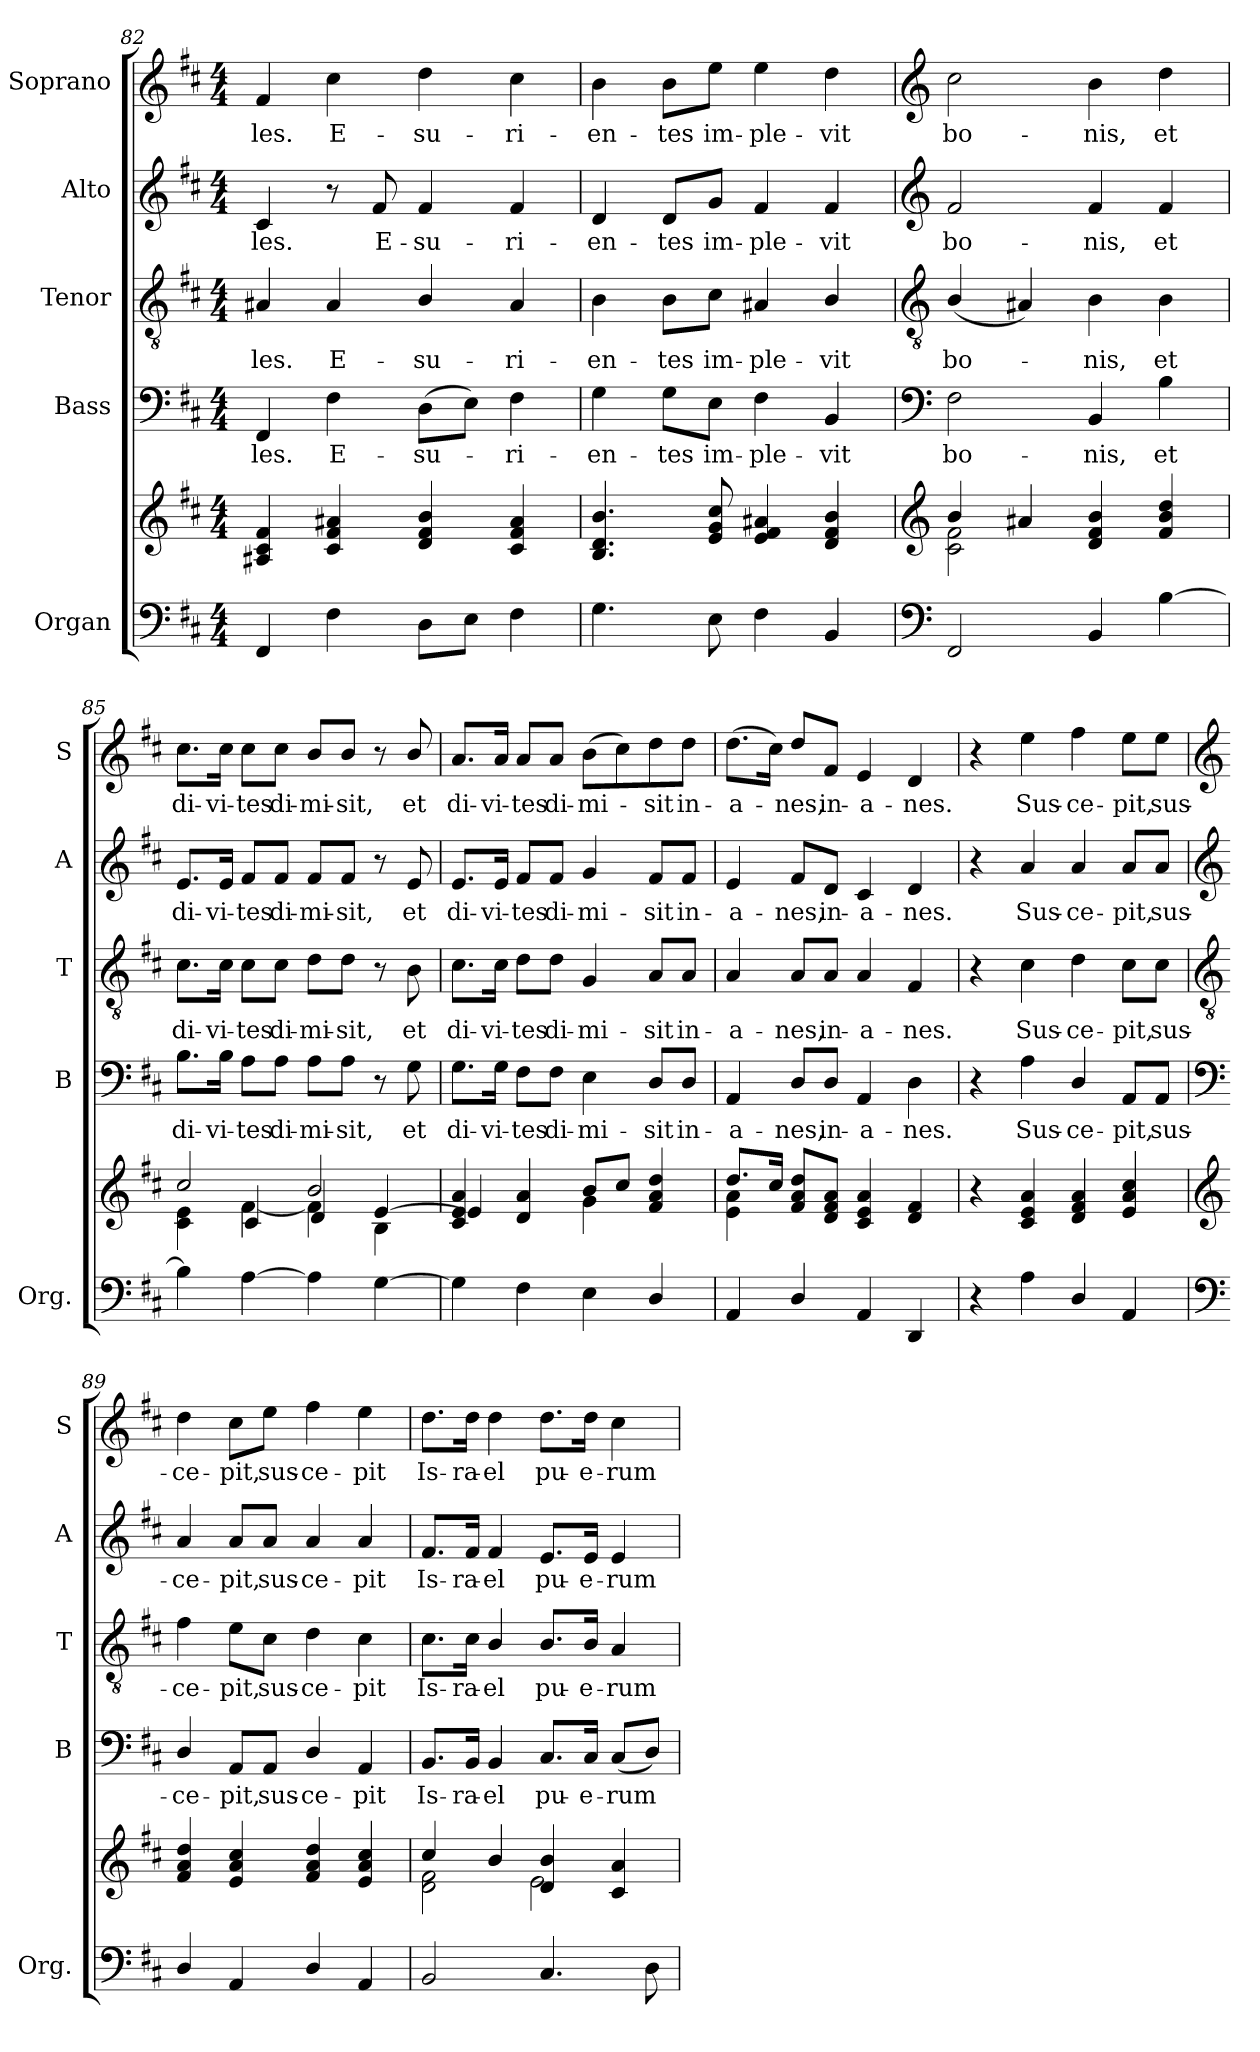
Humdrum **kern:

**kern	**kern	**kern	**text	**kern	**text	**kern	**text	**kern	**text
*part5	*part5	*part4	*part4	*part3	*part3	*part2	*part2	*part1	*part1
*staff6	*staff5	*staff4	*staff4	*staff3	*staff3	*staff2	*staff2	*staff1	*staff1
*I"Organ	*	*I"Bass	*	*I"Tenor	*	*I"Alto	*	*I"Soprano	*
*I'Org.	*	*I'B	*	*I'T	*	*I'A	*	*I'S	*
*clefF4	*clefG2	*clefF4	*	*clefGv2	*	*clefG2	*	*clefG2	*
*k[f#c#]	*k[f#c#]	*k[f#c#]	*	*k[f#c#]	*	*k[f#c#]	*	*k[f#c#]	*
*M4/4	*M4/4	*M4/4	*	*M4/4	*	*M4/4	*	*M4/4	*
=82	=82	=82	=82	=82	=82	=82	=82	=82	=82
4FF#/	4A#X/ 4c#/ 4f#/	4FF#/	les.	4A#X/	les.	4c#/	les.	4f#/	les.
4F#\	4c#/ 4f#/ 4a#X/	4F#\	E-	4A#/	E-	8r	.	4cc#\	E-
.	.	.	.	.	.	8f#/	E-	.	.
8D\L	4d/ 4f#/ 4b/	(8D\L	su-	4B/	su-	4f#/	su-	4dd\	su-
8E\J	.	8E\J)	.	.	.	.	.	.	.
4F#\	4c#/ 4f#/ 4a#/	4F#\	ri-	4A#/	ri-	4f#/	ri-	4cc#\	ri-
=83	=83	=83	=83	=83	=83	=83	=83	=83	=83
4.G\	4.B/ 4.d/ 4.b/	4G\	en-	4B\	en-	4d/	en-	4b\	en-
.	.	8G\L	tes	8B\L	tes	8d/L	tes	8b\L	tes
8E\	8e/ 8g/ 8cc#/	8E\J	im-	8c#\J	im-	8g/J	im-	8ee\J	im-
4F#\	4e/ 4f#/ 4a#X/	4F#\	ple-	4A#X/	ple-	4f#/	ple-	4ee\	ple-
4BB/	4d/ 4f#/ 4b/	4BB/	vit	4B/	vit	4f#/	vit	4dd\	vit
!!LO:LB:g=z
=84	=84	=84	=84	=84	=84	=84	=84	=84	=84
*clefF4	*clefG2	*clefF4	*	*clefGv2	*	*clefG2	*	*clefG2	*
*	*^	*	*	*	*	*	*	*	*
2FF#/	4b/	2c#\ 2f#\	2F#\	bo-	(4B/	bo-	2f#/	bo-	2cc#\	bo-
.	4a#X/	.	.	.	4A#X/)	.	.	.	.	.
4BB/	4d/ 4f#/ 4b/	2ryy	4BB/	nis,	4B\	nis,	4f#/	nis,	4b\	nis,
[4B\	4f#/ 4b/ 4dd/	.	4B\	et	4B\	et	4f#/	et	4dd\	et
=85	=85	=85	=85	=85	=85	=85	=85	=85	=85	=85
*	*	*^	*	*	*	*	*	*	*	*
4B\]	2cc#/	4c#\ 4e\	4ryy	8.B\L	di-	8.c#\L	di-	8.e/L	di-	8.cc#\L	di-
.	.	.	.	16B\Jk	vi-	16c#\Jk	vi-	16e/Jk	vi-	16cc#\Jk	vi-
[4A\	.	[4f#\	4c#/	8A\L	tes	8c#\L	tes	8f#/L	tes	8cc#\L	tes
.	.	.	.	8A\J	di-	8c#\J	di-	8f#/J	di-	8cc#\J	di-
4A\]	2b/	4f#\]	4d/	8A\L	mi-	8d\L	mi-	8f#/L	mi-	8b/L	mi-
.	.	.	.	8A\J	sit,	8d\J	sit,	8f#/J	sit,	8b/J	sit,
[4G\	.	4B\	[4e/	8r	.	8r	.	8r	.	8r	.
.	.	.	.	8G\	et	8B\	et	8e/	et	8b/	et
=86	=86	=86	=86	=86	=86	=86	=86	=86	=86	=86	=86
4G\]	4c#/ 4e/ 4a/	2ryy	4e/]	8.G\L	di-	8.c#\L	di-	8.e/L	di-	8.a/L	di-
.	.	.	.	16G\Jk	vi-	16c#\Jk	vi-	16e/Jk	vi-	16a/Jk	vi-
4F#\	4d/ 4a/	.	2.ryy	8F#\L	tes	8d\L	tes	8f#/L	tes	8a/L	tes
.	.	.	.	8F#\J	di-	8d\J	di-	8f#/J	di-	8a/J	di-
4E\	8b/L	4g\	.	4E\	mi-	4G/	mi-	4g/	mi-	(8b\L	mi-
.	8cc#/J	.	.	.	.	.	.	.	.	8cc#\)	.
4D/	4f#/ 4a/ 4dd/	4ryy	.	8D/L	sit	8A/L	sit	8f#/L	sit	8dd\	sit
.	.	.	.	8D/J	in-	8A/J	in-	8f#/J	in-	8dd\J	in-
*	*	*v	*v	*	*	*	*	*	*	*	*
=87	=87	=87	=87	=87	=87	=87	=87	=87	=87	=87
4AA/	8.dd/L	4e\ 4a\	4AA/	a-	4A/	a-	4e/	a-	(8.dd\L	a-
.	16cc#/Jk	.	.	.	.	.	.	.	16cc#\Jk)	.
4D/	8f#/ 8a/ 8dd/L	2.ryy	8D/L	nes,	8A/L	nes,	8f#/L	nes,	8dd/L	nes,
.	8d/ 8f#/ 8a/J	.	8D/J	in-	8A/J	in-	8d/J	in-	8f#/J	in-
4AA/	4c#/ 4e/ 4a/	.	4AA/	a-	4A/	a-	4c#/	a-	4e/	a-
4DD/	4d/ 4f#/	.	4D\	nes.	4F#/	nes.	4d/	nes.	4d/	nes.
*	*v	*v	*	*	*	*	*	*	*	*
=88	=88	=88	=88	=88	=88	=88	=88	=88	=88
4r	4r	4r	.	4r	.	4r	.	4r	.
4A\	4c#/ 4e/ 4a/	4A\	Sus-	4c#\	Sus-	4a/	Sus-	4ee\	Sus-
4D/	4d/ 4f#/ 4a/	4D/	ce-	4d\	ce-	4a/	ce-	4ff#\	ce-
4AA/	4e/ 4a/ 4cc#/	8AA/L	pit,	8c#\L	pit,	8a/L	pit,	8ee\L	pit,
.	.	8AA/J	sus-	8c#\J	sus-	8a/J	sus-	8ee\J	sus-
!!LO:PB:g=z
=89	=89	=89	=89	=89	=89	=89	=89	=89	=89
*clefF4	*clefG2	*clefF4	*	*clefGv2	*	*clefG2	*	*clefG2	*
4D/	4f#/ 4a/ 4dd/	4D/	ce-	4f#\	ce-	4a/	ce-	4dd\	ce-
4AA/	4e/ 4a/ 4cc#/	8AA/L	pit,	8e\L	pit,	8a/L	pit,	8cc#\L	pit,
.	.	8AA/J	sus-	8c#\J	sus-	8a/J	sus-	8ee\J	sus-
4D/	4f#/ 4a/ 4dd/	4D/	ce-	4d\	ce-	4a/	ce-	4ff#\	ce-
4AA/	4e/ 4a/ 4cc#/	4AA/	pit	4c#\	pit	4a/	pit	4ee\	pit
=90	=90	=90	=90	=90	=90	=90	=90	=90	=90
*	*^	*	*	*	*	*	*	*	*
2BB/	4cc#/	2d\ 2f#\	8.BB/L	Is-	8.c#\L	Is-	8.f#/L	Is-	8.dd\L	Is-
.	.	.	16BB/Jk	ra-	16c#\Jk	ra-	16f#/Jk	ra-	16dd\Jk	ra-
.	4b/	.	4BB/	el	4B/	el	4f#/	el	4dd\	el
4.C#/	4d/ 4b/	2e\	8.C#/L	pu-	8.B/L	pu-	8.e/L	pu-	8.dd\L	pu-
.	.	.	16C#/Jk	e-	16B/Jk	e-	16e/Jk	e-	16dd\Jk	e-
.	4c#/ 4a/	.	(8C#/L	rum	4A/	rum	4e/	rum	4cc#\	rum
8D\	.	.	8D/J)	.	.	.	.	.	.	.
*	*v	*v	*	*	*	*	*	*	*	*
=	=	=	=	=	=	=	=	=	=
*-	*-	*-	*-	*-	*-	*-	*-	*-	*-
